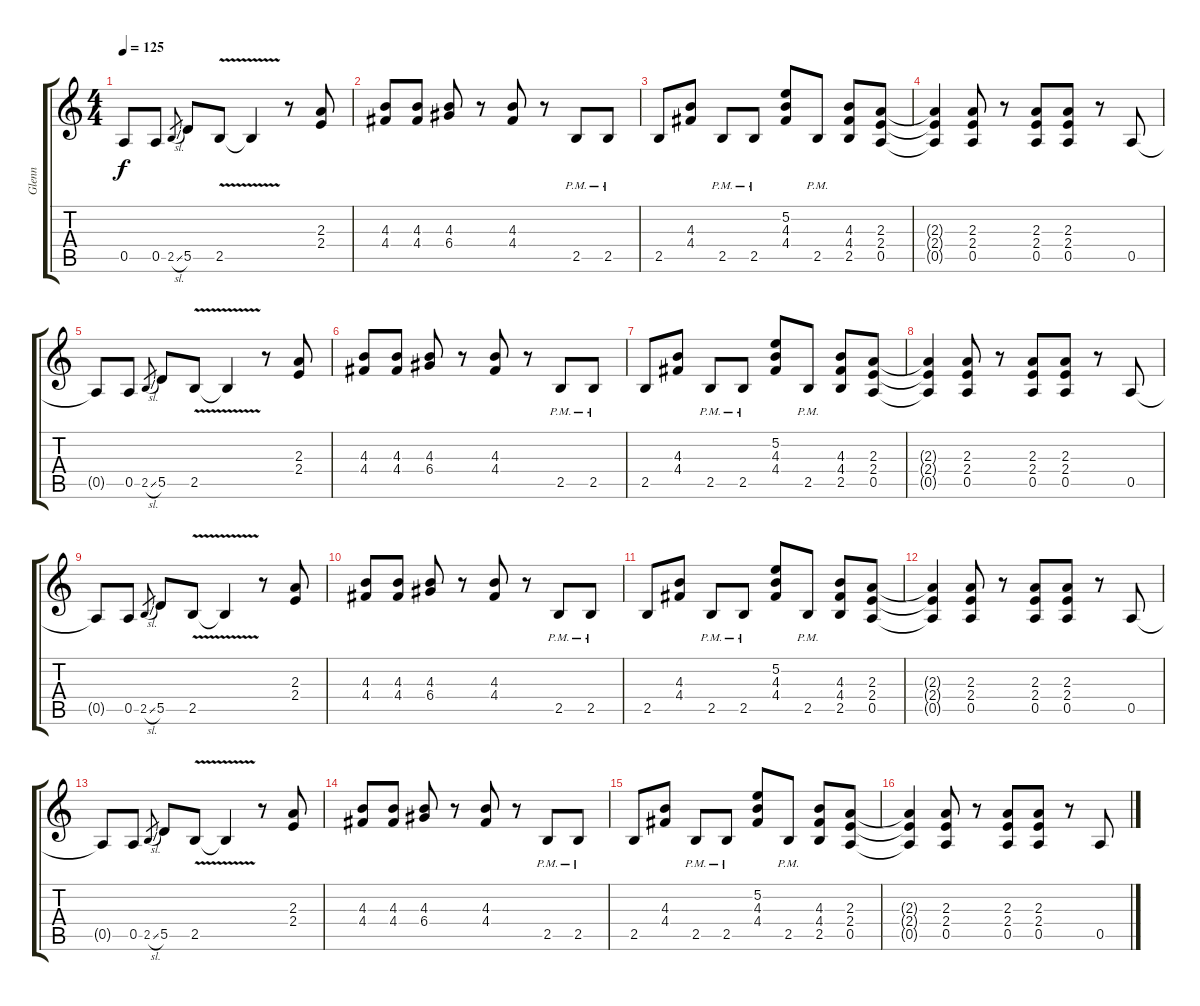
\track ("Glenn " "Glenn ") {instrument distortionguitar}
\staff {score tabs}
\tuning (E4 B3 G3 D3 A2 E2) {hide}
\ts (4 4)
\tempo 125
\clef g2
\ks c
0.5{t}.8{dy f} 0.5.8 2.5{sl}.8{gr} 5.5.8 2.5{v}.8 2.5{t}.4 r.8 (2.3 2.4).8 |
(4.3 4.4).8 (4.3 4.4).8 (4.3 6.4).8 r.8 (4.3 4.4).8 r.8 2.5{pm}.8 2.5{pm}.8 |
2.5.8 (4.3 4.4).8 2.5{pm}.8 2.5{pm}.8 (5.2 4.3 4.4).8 2.5{pm}.8 (4.3 4.4 2.5).8 (2.3 2.4 0.5).8 |
(2.3{t} 2.4{t} 0.5{t}).4 (2.3 2.4 0.5).8 r.8 (2.3 2.4 0.5).8 (2.3 2.4 0.5).8 r.8 0.5.8 |
0.5{t}.8 0.5.8 2.5{sl}.8{gr} 5.5.8 2.5{v}.8 2.5{t}.4 r.8 (2.3 2.4).8 |
(4.3 4.4).8 (4.3 4.4).8 (4.3 6.4).8 r.8 (4.3 4.4).8 r.8 2.5{pm}.8 2.5{pm}.8 |
2.5.8 (4.3 4.4).8 2.5{pm}.8 2.5{pm}.8 (5.2 4.3 4.4).8 2.5{pm}.8 (4.3 4.4 2.5).8 (2.3 2.4 0.5).8 |
(2.3{t} 2.4{t} 0.5{t}).4 (2.3 2.4 0.5).8 r.8 (2.3 2.4 0.5).8 (2.3 2.4 0.5).8 r.8 0.5.8 |
0.5{t}.8 0.5.8 2.5{sl}.8{gr} 5.5.8 2.5{v}.8 2.5{t}.4 r.8 (2.3 2.4).8 |
(4.3 4.4).8 (4.3 4.4).8 (4.3 6.4).8 r.8 (4.3 4.4).8 r.8 2.5{pm}.8 2.5{pm}.8 |
2.5.8 (4.3 4.4).8 2.5{pm}.8 2.5{pm}.8 (5.2 4.3 4.4).8 2.5{pm}.8 (4.3 4.4 2.5).8 (2.3 2.4 0.5).8 |
(2.3{t} 2.4{t} 0.5{t}).4 (2.3 2.4 0.5).8 r.8 (2.3 2.4 0.5).8 (2.3 2.4 0.5).8 r.8 0.5.8 |
0.5{t}.8 0.5.8 2.5{sl}.8{gr} 5.5.8 2.5{v}.8 2.5{t}.4 r.8 (2.3 2.4).8 |
(4.3 4.4).8 (4.3 4.4).8 (4.3 6.4).8 r.8 (4.3 4.4).8 r.8 2.5{pm}.8 2.5{pm}.8 |
2.5.8 (4.3 4.4).8 2.5{pm}.8 2.5{pm}.8 (5.2 4.3 4.4).8 2.5{pm}.8 (4.3 4.4 2.5).8 (2.3 2.4 0.5).8 |
(2.3{t} 2.4{t} 0.5{t}).4 (2.3 2.4 0.5).8 r.8 (2.3 2.4 0.5).8 (2.3 2.4 0.5).8 r.8 0.5.8
